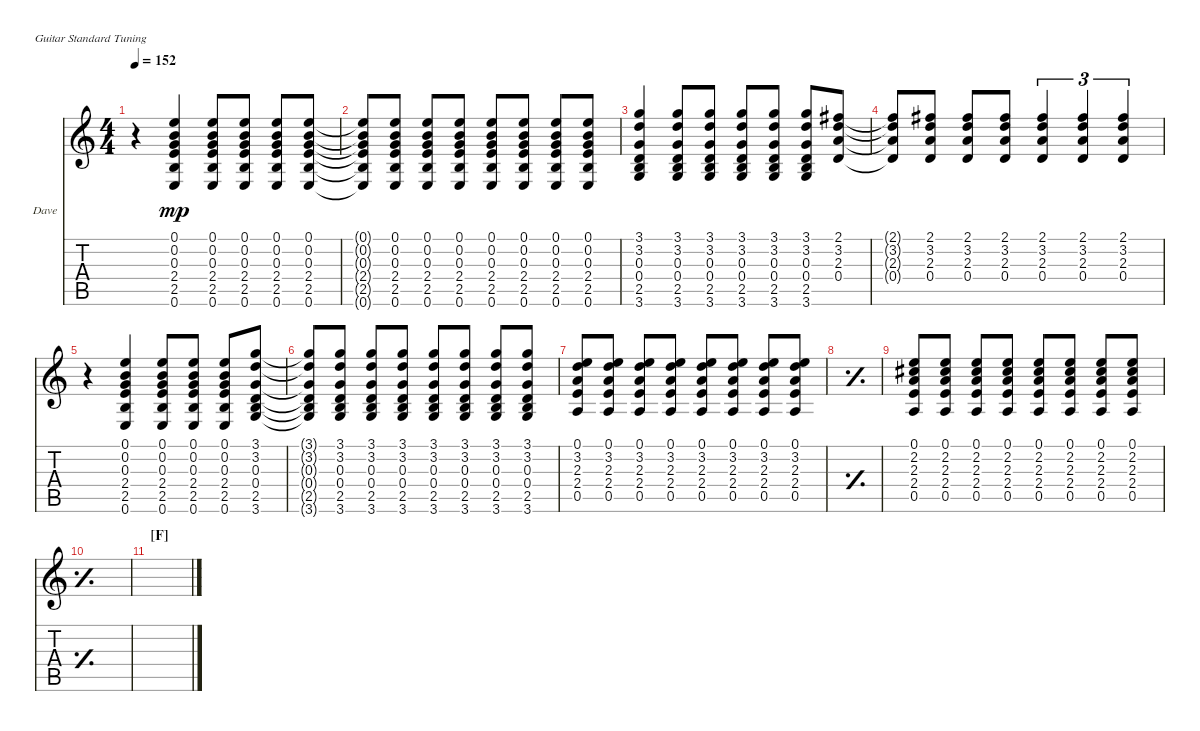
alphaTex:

\defaultSystemsLayout 4
\bracketExtendMode nobrackets
\firstSystemTrackNameOrientation horizontal
\otherSystemsTrackNameOrientation horizontal
\track ("Guitar 1 (Dave Grohl)" "Dave") {instrument distortionguitar}
\staff {score tabs}
\tuning (E4 B3 G3 D3 A2 E2)
\ts (4 4)
\tempo 152
\clef g2
\scale
0.333333
\ks c
r.4{dy mp} (0.6 2.5 2.4 0.1 0.2 0.3).4 (0.6 2.5 2.4 0.1 0.2 0.3).8 (0.6 2.5 2.4 0.1 0.2 0.3).8 (0.6 2.5 2.4 0.1 0.2 0.3).8 (0.6 2.5 2.4 0.1 0.2 0.3).8 |
\scale
0.333333 (0.6{t} 2.5{t} 2.4{t} 0.1{t} 0.2{t} 0.3{t}).8 (0.6 2.5 2.4 0.1 0.2 0.3).8 (0.6 2.5 2.4 0.1 0.2 0.3).8 (0.6 2.5 2.4 0.1 0.2 0.3).8 (0.6 2.5 2.4 0.1 0.2 0.3).8 (0.6 2.5 2.4 0.1 0.2 0.3).8 (0.6 2.5 2.4 0.1 0.2 0.3).8 (0.6 2.5 2.4 0.1 0.2 0.3).8 |
\scale
0.333333 (3.6 2.5 0.4 3.1 3.2 0.3).4 (3.6 2.5 0.4 3.1 3.2 0.3).8 (3.6 2.5 0.4 3.1 3.2 0.3).8 (3.6 2.5 0.4 3.1 3.2 0.3).8 (3.6 2.5 0.4 3.1 3.2 0.3).8 (3.6 2.5 0.4 3.1 3.2 0.3).8 (2.3 2.1 3.2 0.4).8 |
\scale
0.333333 (2.3{t} 2.1{t} 3.2{t} 0.4{t}).8 (2.3 2.1 3.2 0.4).8 (2.3 2.1 3.2 0.4).8 (2.3 2.1 3.2 0.4).8 (2.3 2.1 3.2 0.4).4{tu (3 2)} (2.3 2.1 3.2 0.4).4{tu (3 2)} (2.3 2.1 3.2 0.4).4{tu (3 2)} |
\scale
0.333333 r.4 (0.6 2.5 2.4 0.1 0.2 0.3).4 (0.6 2.5 2.4 0.1 0.2 0.3).8 (0.6 2.5 2.4 0.1 0.2 0.3).8 (0.6 2.5 2.4 0.1 0.2 0.3).8 (3.6 2.5 0.4 3.1 3.2 0.3).8 |
\scale
0.333333 (3.6{t} 2.5{t} 0.4{t} 3.1{t} 3.2{t} 0.3{t}).8 (3.6 2.5 0.4 3.1 3.2 0.3).8 (3.6 2.5 0.4 3.1 3.2 0.3).8 (3.6 2.5 0.4 3.1 3.2 0.3).8 (3.6 2.5 0.4 3.1 3.2 0.3).8 (3.6 2.5 0.4 3.1 3.2 0.3).8 (3.6 2.5 0.4 3.1 3.2 0.3).8 (3.6 2.5 0.4 3.1 3.2 0.3).8 |
\scale
0.333333 (3.2 2.3 2.4 0.5 0.1).8 (3.2 2.3 2.4 0.5 0.1).8 (3.2 2.3 2.4 0.5 0.1).8 (3.2 2.3 2.4 0.5 0.1).8 (3.2 2.3 2.4 0.5 0.1).8 (3.2 2.3 2.4 0.5 0.1).8 (3.2 2.3 2.4 0.5 0.1).8 (3.2 2.3 2.4 0.5 0.1).8 |
\simile simple
\scale
0.333333 |
\simile none
\scale
0.333333 (2.2 2.3 2.4 0.5 0.1).8 (2.2 2.3 2.4 0.5 0.1).8 (2.2 2.3 2.4 0.5 0.1).8 (2.2 2.3 2.4 0.5 0.1).8 (2.2 2.3 2.4 0.5 0.1).8 (2.2 2.3 2.4 0.5 0.1).8 (2.2 2.3 2.4 0.5 0.1).8 (2.2 2.3 2.4 0.5 0.1).8 |
\simile simple
\scale
0.333333 |
\section ("F" "")
\simile none
\scale
0.333333 |
\scale
0.333333 |
\scale
0.333333 |
\scale
0.333333 |
\scale
0.333333 |
\scale
0.333333
